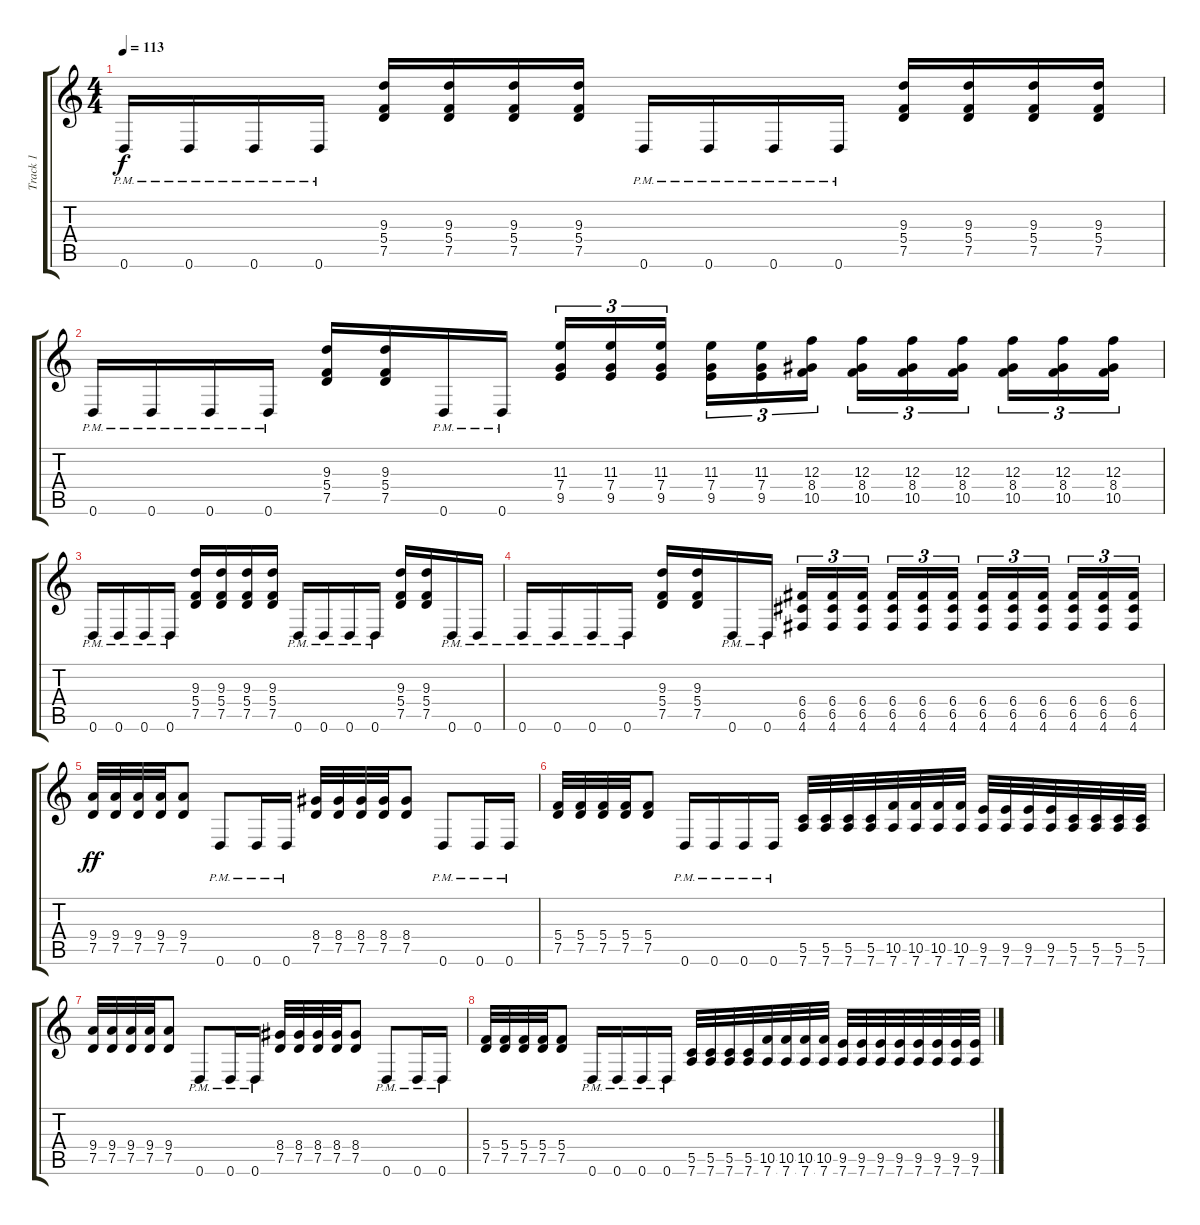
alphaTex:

\track ("Track 1" "Track 1") {instrument distortionguitar}
\staff {score tabs}
\tuning (D4 A3 F3 C3 G2 D2) {hide}
\ts (4 4)
\tempo 113
\clef g2
\ks c
0.6{pm}.16{dy f} 0.6{pm}.16 0.6{pm}.16 0.6{pm}.16 (9.3 5.4 7.5).16 (9.3 5.4 7.5).16 (9.3 5.4 7.5).16 (9.3 5.4 7.5).16 0.6{pm}.16 0.6{pm}.16 0.6{pm}.16 0.6{pm}.16 (9.3 5.4 7.5).16 (9.3 5.4 7.5).16 (9.3 5.4 7.5).16 (9.3 5.4 7.5).16 |
0.6{pm}.16 0.6{pm}.16 0.6{pm}.16 0.6{pm}.16 (9.3 5.4 7.5).16 (9.3 5.4 7.5).16 0.6{pm}.16 0.6{pm}.16 (11.3 7.4 9.5).16{tu (3 2)} (11.3 7.4 9.5).16{tu (3 2)} (11.3 7.4 9.5).16{tu (3 2) beam splitsecondary} (11.3 7.4 9.5).16{tu (3 2)} (11.3 7.4 9.5).16{tu (3 2)} (12.3 8.4 10.5).16{tu (3 2)} (12.3 8.4 10.5).16{tu (3 2)} (12.3 8.4 10.5).16{tu (3 2)} (12.3 8.4 10.5).16{tu (3 2) beam splitsecondary} (12.3 8.4 10.5).16{tu (3 2)} (12.3 8.4 10.5).16{tu (3 2)} (12.3 8.4 10.5).16{tu (3 2)} |
0.6{pm}.16 0.6{pm}.16 0.6{pm}.16 0.6{pm}.16 (9.3 5.4 7.5).16 (9.3 5.4 7.5).16 (9.3 5.4 7.5).16 (9.3 5.4 7.5).16 0.6{pm}.16 0.6{pm}.16 0.6{pm}.16 0.6{pm}.16 (9.3 5.4 7.5).16 (9.3 5.4 7.5).16 0.6{pm}.16 0.6{pm}.16 |
0.6{pm}.16 0.6{pm}.16 0.6{pm}.16 0.6{pm}.16 (9.3 5.4 7.5).16 (9.3 5.4 7.5).16 0.6{pm}.16 0.6{pm}.16 (6.4 6.5 4.6).16{tu (3 2)} (6.4 6.5 4.6).16{tu (3 2)} (6.4 6.5 4.6).16{tu (3 2) beam splitsecondary} (6.4 6.5 4.6).16{tu (3 2)} (6.4 6.5 4.6).16{tu (3 2)} (6.4 6.5 4.6).16{tu (3 2)} (6.4 6.5 4.6).16{tu (3 2)} (6.4 6.5 4.6).16{tu (3 2)} (6.4 6.5 4.6).16{tu (3 2) beam splitsecondary} (6.4 6.5 4.6).16{tu (3 2)} (6.4 6.5 4.6).16{tu (3 2)} (6.4 6.5 4.6).16{tu (3 2)} |
(9.4 7.5).32{dy ff} (9.4 7.5).32 (9.4 7.5).32 (9.4 7.5).32 (9.4 7.5).8 0.6{pm}.8 0.6{pm}.16 0.6{pm}.16 (8.4 7.5).32 (8.4 7.5).32 (8.4 7.5).32 (8.4 7.5).32 (8.4 7.5).8 0.6{pm}.8 0.6{pm}.16 0.6{pm}.16 |
(5.4 7.5).32 (5.4 7.5).32 (5.4 7.5).32 (5.4 7.5).32 (5.4 7.5).8 0.6{pm}.16 0.6{pm}.16 0.6{pm}.16 0.6{pm}.16 (5.5 7.6).32 (5.5 7.6).32 (5.5 7.6).32 (5.5 7.6).32 (10.5 7.6).32 (10.5 7.6).32 (10.5 7.6).32 (10.5 7.6).32 (9.5 7.6).32 (9.5 7.6).32 (9.5 7.6).32 (9.5 7.6).32 (5.5 7.6).32 (5.5 7.6).32 (5.5 7.6).32 (5.5 7.6).32 |
(9.4 7.5).32 (9.4 7.5).32 (9.4 7.5).32 (9.4 7.5).32 (9.4 7.5).8 0.6{pm}.8 0.6{pm}.16 0.6{pm}.16 (8.4 7.5).32 (8.4 7.5).32 (8.4 7.5).32 (8.4 7.5).32 (8.4 7.5).8 0.6{pm}.8 0.6{pm}.16 0.6{pm}.16 |
(5.4 7.5).32 (5.4 7.5).32 (5.4 7.5).32 (5.4 7.5).32 (5.4 7.5).8 0.6{pm}.16 0.6{pm}.16 0.6{pm}.16 0.6{pm}.16 (5.5 7.6).32 (5.5 7.6).32 (5.5 7.6).32 (5.5 7.6).32 (10.5 7.6).32 (10.5 7.6).32 (10.5 7.6).32 (10.5 7.6).32 (9.5 7.6).32 (9.5 7.6).32 (9.5 7.6).32 (9.5 7.6).32 (9.5 7.6).32 (9.5 7.6).32 (9.5 7.6).32 (9.5 7.6).32
